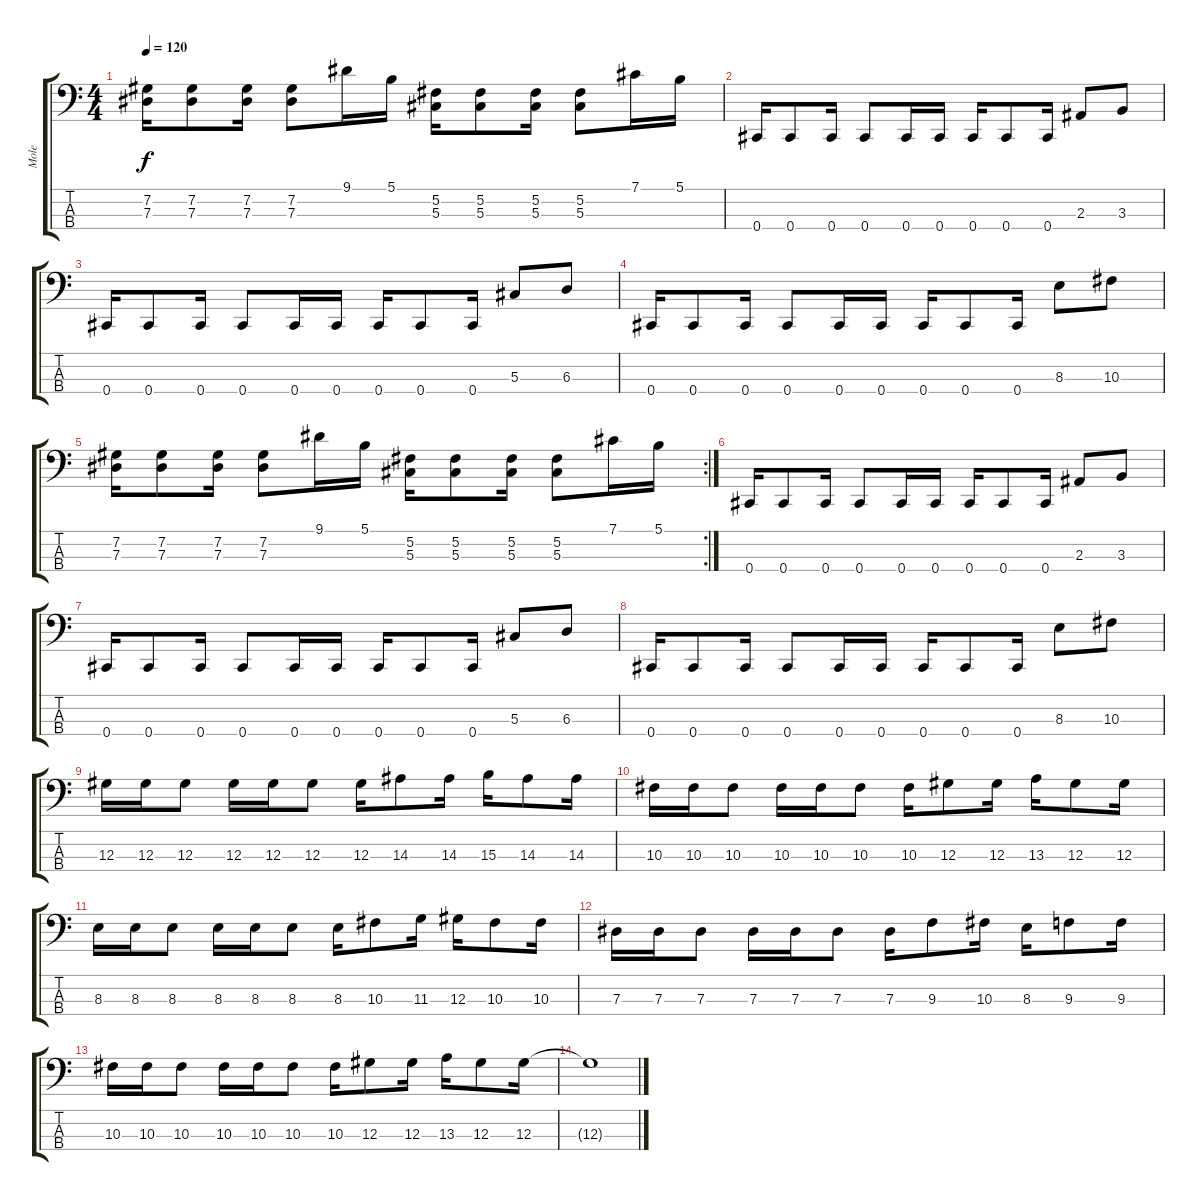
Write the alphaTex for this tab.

\track ("Mole" "Mole") {instrument electricbasspick}
\staff {score tabs}
\tuning (Gb2 Db2 Ab1 Db1) {hide}
\ts (4 4)
\tempo 120
\clef f4
\ks c
(7.2 7.3).16{dy f} (7.2 7.3).8 (7.2 7.3).16 (7.2 7.3).8 9.1.16 5.1.16 (5.2 5.3).16 (5.2 5.3).8 (5.2 5.3).16 (5.2 5.3).8 7.1.16 5.1.16 |
0.4.16 0.4.8 0.4.16 0.4.8 0.4.16 0.4.16 0.4.16 0.4.8 0.4.16 2.3.8 3.3.8 |
0.4.16 0.4.8 0.4.16 0.4.8 0.4.16 0.4.16 0.4.16 0.4.8 0.4.16 5.3.8 6.3.8 |
0.4.16 0.4.8 0.4.16 0.4.8 0.4.16 0.4.16 0.4.16 0.4.8 0.4.16 8.3.8 10.3.8 |
\rc 2
(7.2 7.3).16 (7.2 7.3).8 (7.2 7.3).16 (7.2 7.3).8 9.1.16 5.1.16 (5.2 5.3).16 (5.2 5.3).8 (5.2 5.3).16 (5.2 5.3).8 7.1.16 5.1.16 |
0.4.16 0.4.8 0.4.16 0.4.8 0.4.16 0.4.16 0.4.16 0.4.8 0.4.16 2.3.8 3.3.8 |
0.4.16 0.4.8 0.4.16 0.4.8 0.4.16 0.4.16 0.4.16 0.4.8 0.4.16 5.3.8 6.3.8 |
0.4.16 0.4.8 0.4.16 0.4.8 0.4.16 0.4.16 0.4.16 0.4.8 0.4.16 8.3.8 10.3.8 |
12.3.16 12.3.16 12.3.8 12.3.16 12.3.16 12.3.8 12.3.16 14.3.8 14.3.16 15.3.16 14.3.8 14.3.16 |
10.3.16 10.3.16 10.3.8 10.3.16 10.3.16 10.3.8 10.3.16 12.3.8 12.3.16 13.3.16 12.3.8 12.3.16 |
8.3.16 8.3.16 8.3.8 8.3.16 8.3.16 8.3.8 8.3.16 10.3.8 11.3.16 12.3.16 10.3.8 10.3.16 |
7.3.16 7.3.16 7.3.8 7.3.16 7.3.16 7.3.8 7.3.16 9.3.8 10.3.16 8.3.16 9.3.8 9.3.16 |
10.3.16 10.3.16 10.3.8 10.3.16 10.3.16 10.3.8 10.3.16 12.3.8 12.3.16 13.3.16 12.3.8 12.3.16 |
12.3{t}.1
